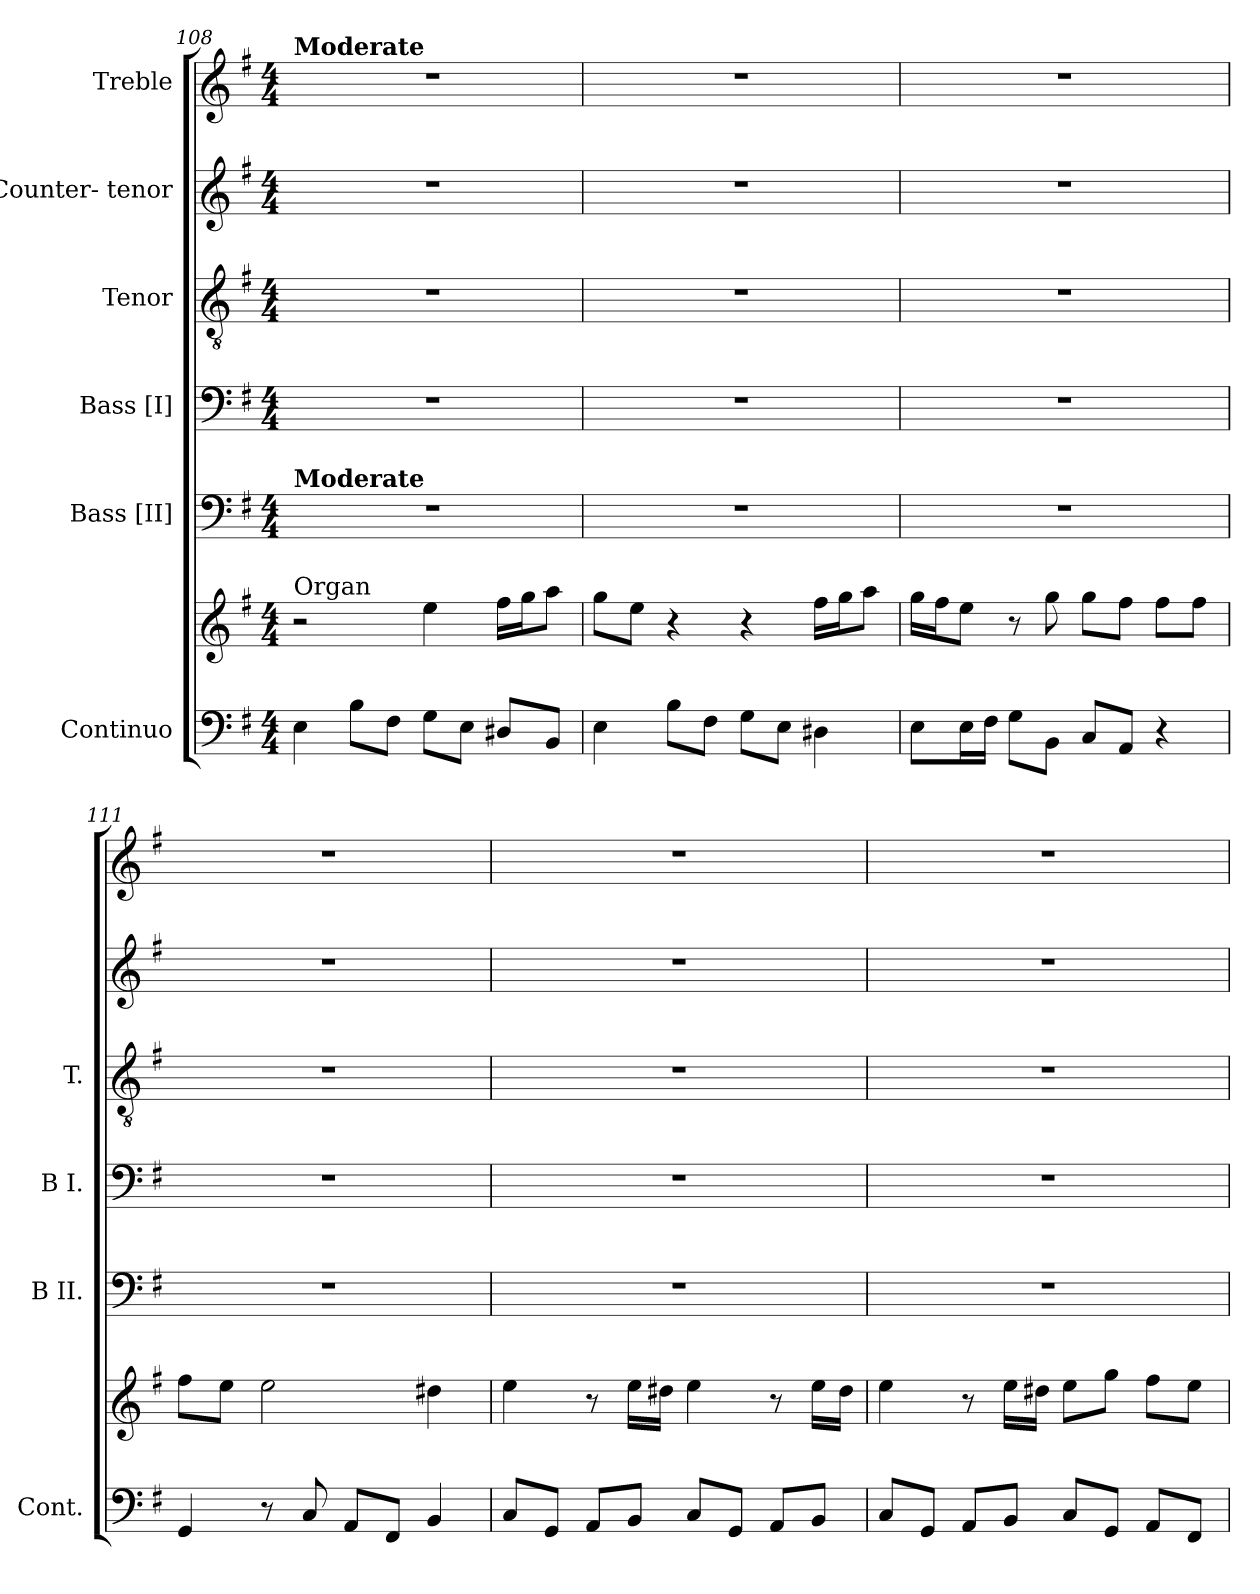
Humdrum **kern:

**kern	**kern	**kern	**kern	**kern	**kern	**kern
*part6	*part6	*part5	*part4	*part3	*part2	*part1
*staff7	*staff6	*staff5	*staff4	*staff3	*staff2	*staff1
*I"Continuo	*	*I"Bass [II]	*I"Bass [I]	*I"Tenor	*I"Counter- tenor	*I"Treble
*I'Cont.	*	*I'B II.	*I'B I.	*I'T.	*	*
*clefF4	*clefG2	*clefF4	*clefF4	*clefGv2	*clefG2	*clefG2
*	*	*	*	*ITrd7c12	*	*
*k[f#]	*k[f#]	*k[f#]	*k[f#]	*k[f#]	*k[f#]	*k[f#]
*G:	*G:	*G:	*G:	*G:	*G:	*G:
*M4/4	*M4/4	*M4/4	*M4/4	*M4/4	*M4/4	*M4/4
*MM100	*MM100	*MM100	*MM100	*MM100	*MM100	*MM100
=108	=108	=108	=108	=108	=108	=108
!	!	!	!	!	!	!LO:TX:a:B:t=Moderate
!	!	!LO:TX:a:B:t=Moderate	!	!	!	!
!	!LO:TX:a:t=Organ	!	!	!	!	!
4Ei\	2r	1r	1r	1r	1r	1r
8Bi\L	.	.	.	.	.	.
8F#i\J	.	.	.	.	.	.
8Gi\L	4eei\	.	.	.	.	.
8Ei\J	.	.	.	.	.	.
8D#Xi/L	16ff#i\LL	.	.	.	.	.
.	16ggi\J	.	.	.	.	.
8BBi/J	8aai\J	.	.	.	.	.
!!LO:LB:g=z
=109	=109	=109	=109	=109	=109	=109
4Ei\	8ggi\L	1r	1r	1r	1r	1r
.	8eei\J	.	.	.	.	.
8Bi\L	4r	.	.	.	.	.
8F#i\J	.	.	.	.	.	.
8Gi\L	4r	.	.	.	.	.
8Ei\J	.	.	.	.	.	.
4D#Xi\	16ff#i\LL	.	.	.	.	.
.	16ggi\J	.	.	.	.	.
.	8aai\J	.	.	.	.	.
=110	=110	=110	=110	=110	=110	=110
8Ei\L	16ggi\LL	1r	1r	1r	1r	1r
.	16ff#i\J	.	.	.	.	.
16Ei\L	8eei\J	.	.	.	.	.
16F#i\JJ	.	.	.	.	.	.
8Gi\L	8r	.	.	.	.	.
8BBi\J	8ggi\	.	.	.	.	.
8Ci/L	8ggi\L	.	.	.	.	.
8AAi/J	8ff#i\J	.	.	.	.	.
4r	8ff#i\L	.	.	.	.	.
.	8ff#i\J	.	.	.	.	.
=111	=111	=111	=111	=111	=111	=111
4GGi/	8ff#i\L	1r	1r	1r	1r	1r
.	8eei\J	.	.	.	.	.
8r	2eei\	.	.	.	.	.
8Ci/	.	.	.	.	.	.
8AAi/L	.	.	.	.	.	.
8FF#i/J	.	.	.	.	.	.
4BBi/	4dd#Xi\	.	.	.	.	.
!!LO:LB:g=z
=112	=112	=112	=112	=112	=112	=112
8Ci/L	4eei\	1r	1r	1r	1r	1r
8GGi/J	.	.	.	.	.	.
8AAi/L	8r	.	.	.	.	.
8BBi/J	16eei\LL	.	.	.	.	.
.	16dd#Xi\JJ	.	.	.	.	.
8Ci/L	4eei\	.	.	.	.	.
8GGi/J	.	.	.	.	.	.
8AAi/L	8r	.	.	.	.	.
8BBi/J	16eei\LL	.	.	.	.	.
.	16dd#i\JJ	.	.	.	.	.
=113	=113	=113	=113	=113	=113	=113
8Ci/L	4eei\	1r	1r	1r	1r	1r
8GGi/J	.	.	.	.	.	.
8AAi/L	8r	.	.	.	.	.
8BBi/J	16eei\LL	.	.	.	.	.
.	16dd#Xi\JJ	.	.	.	.	.
8Ci/L	8eei\L	.	.	.	.	.
8GGi/J	8ggi\J	.	.	.	.	.
8AAi/L	8ff#i\L	.	.	.	.	.
8FF#i/J	8eei\J	.	.	.	.	.
=	=	=	=	=	=	=
*-	*-	*-	*-	*-	*-	*-
